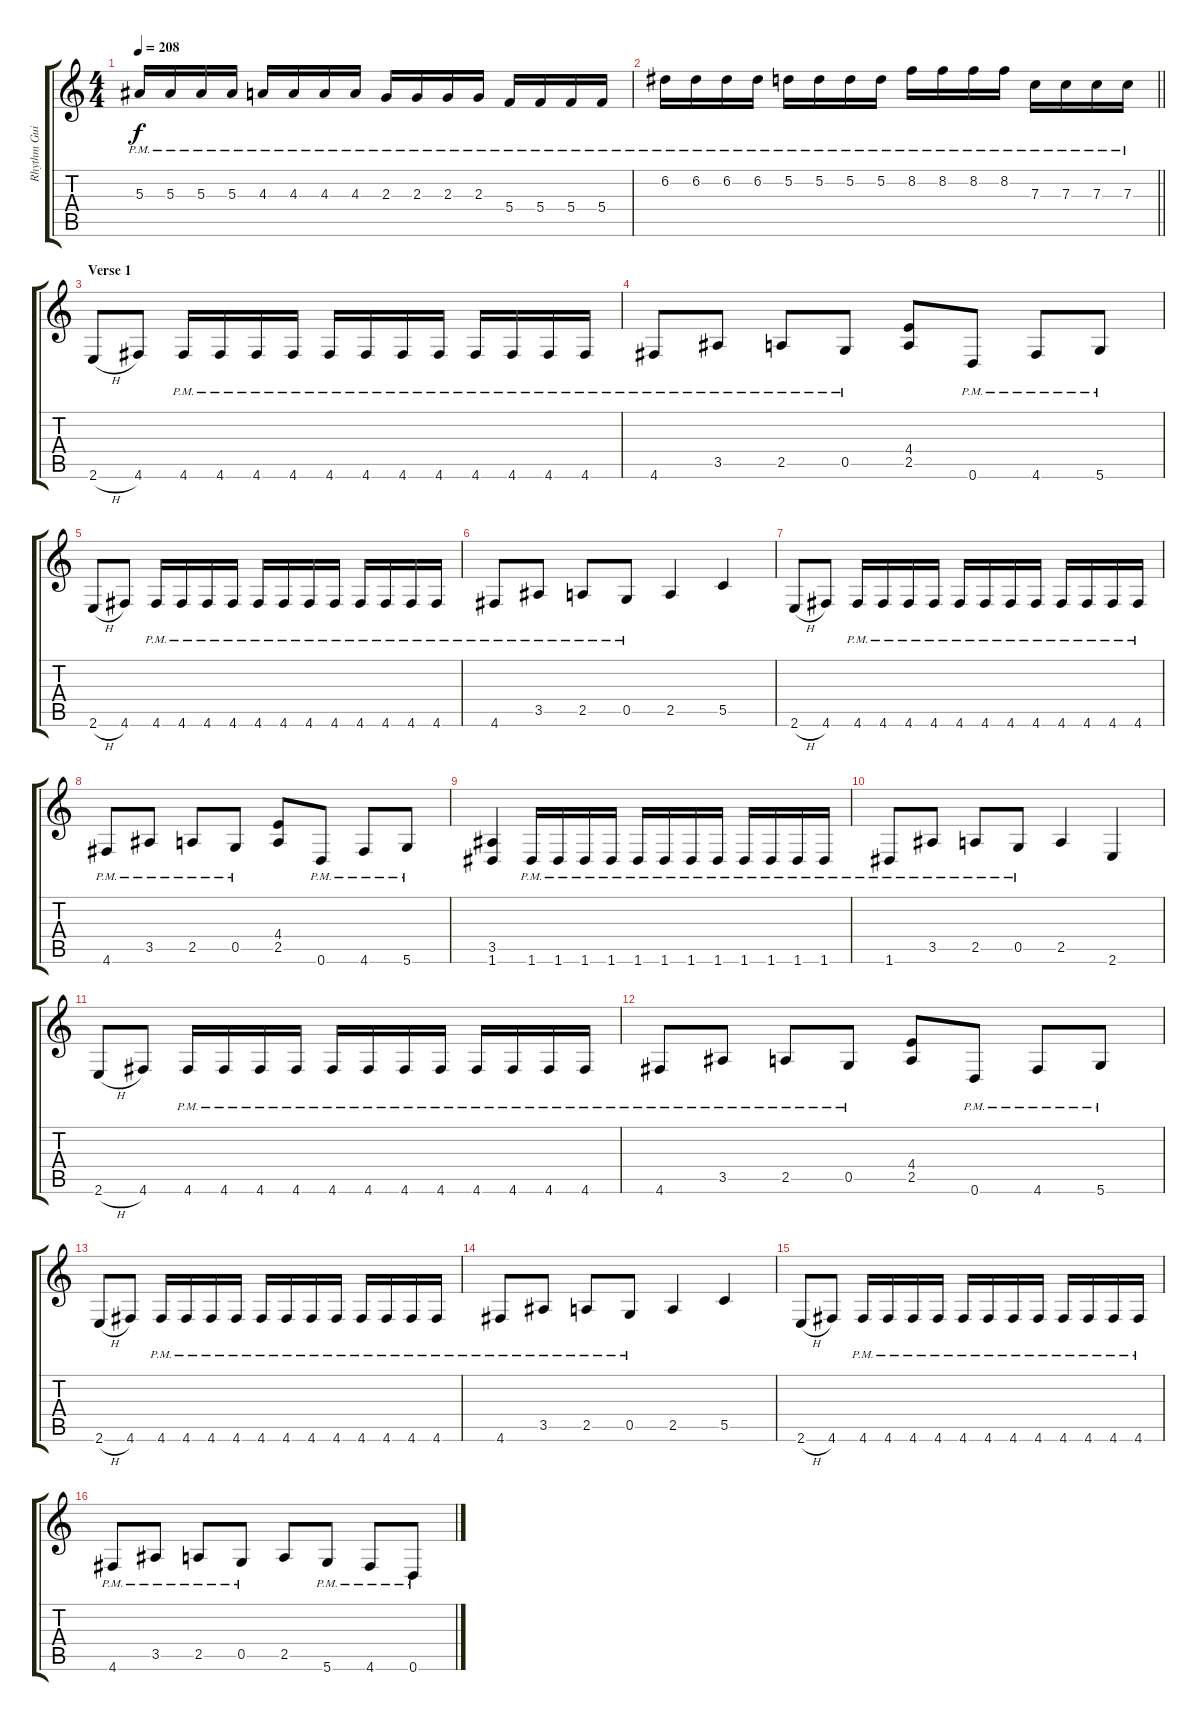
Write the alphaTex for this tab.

\track ("Rhythm Guitar" "Rhythm Gui") {instrument distortionguitar}
\staff {score tabs}
\tuning (D4 A3 F3 C3 G2 D2) {hide}
\ts (4 4)
\tempo 208
\clef g2
\ks c
5.3{pm}.16{dy f} 5.3{pm}.16 5.3{pm}.16 5.3{pm}.16 4.3{pm}.16 4.3{pm}.16 4.3{pm}.16 4.3{pm}.16 2.3{pm}.16 2.3{pm}.16 2.3{pm}.16 2.3{pm}.16 5.4{pm}.16 5.4{pm}.16 5.4{pm}.16 5.4{pm}.16 |
\barLineRight lightlight
6.2{pm}.16 6.2{pm}.16 6.2{pm}.16 6.2{pm}.16 5.2{pm}.16 5.2{pm}.16 5.2{pm}.16 5.2{pm}.16 8.2{pm}.16 8.2{pm}.16 8.2{pm}.16 8.2{pm}.16 7.3{pm}.16 7.3{pm}.16 7.3{pm}.16 7.3{pm}.16 |
\section ("" "Verse 1")
2.6{h}.8{volume 13} 4.6.8 4.6{pm}.16 4.6{pm}.16 4.6{pm}.16 4.6{pm}.16 4.6{pm}.16 4.6{pm}.16 4.6{pm}.16 4.6{pm}.16 4.6{pm}.16 4.6{pm}.16 4.6{pm}.16 4.6{pm}.16 |
4.6{pm}.8 3.5{pm}.8 2.5{pm}.8 0.5{pm}.8 (4.4 2.5).8 0.6{pm}.8 4.6{pm}.8 5.6{pm}.8 |
2.6{h}.8 4.6.8 4.6{pm}.16 4.6{pm}.16 4.6{pm}.16 4.6{pm}.16 4.6{pm}.16 4.6{pm}.16 4.6{pm}.16 4.6{pm}.16 4.6{pm}.16 4.6{pm}.16 4.6{pm}.16 4.6{pm}.16 |
4.6{pm}.8 3.5{pm}.8 2.5{pm}.8 0.5{pm}.8 2.5.4 5.5.4 |
2.6{h}.8 4.6.8 4.6{pm}.16 4.6{pm}.16 4.6{pm}.16 4.6{pm}.16 4.6{pm}.16 4.6{pm}.16 4.6{pm}.16 4.6{pm}.16 4.6{pm}.16 4.6{pm}.16 4.6{pm}.16 4.6{pm}.16 |
4.6{pm}.8 3.5{pm}.8 2.5{pm}.8 0.5{pm}.8 (4.4 2.5).8 0.6{pm}.8 4.6{pm}.8 5.6{pm}.8 |
(3.5 1.6).4 1.6{pm}.16 1.6{pm}.16 1.6{pm}.16 1.6{pm}.16 1.6{pm}.16 1.6{pm}.16 1.6{pm}.16 1.6{pm}.16 1.6{pm}.16 1.6{pm}.16 1.6{pm}.16 1.6{pm}.16 |
1.6{pm}.8 3.5{pm}.8 2.5{pm}.8 0.5{pm}.8 2.5.4 2.6.4 |
2.6{h}.8 4.6.8 4.6{pm}.16 4.6{pm}.16 4.6{pm}.16 4.6{pm}.16 4.6{pm}.16 4.6{pm}.16 4.6{pm}.16 4.6{pm}.16 4.6{pm}.16 4.6{pm}.16 4.6{pm}.16 4.6{pm}.16 |
4.6{pm}.8 3.5{pm}.8 2.5{pm}.8 0.5{pm}.8 (4.4 2.5).8 0.6{pm}.8 4.6{pm}.8 5.6{pm}.8 |
2.6{h}.8 4.6.8 4.6{pm}.16 4.6{pm}.16 4.6{pm}.16 4.6{pm}.16 4.6{pm}.16 4.6{pm}.16 4.6{pm}.16 4.6{pm}.16 4.6{pm}.16 4.6{pm}.16 4.6{pm}.16 4.6{pm}.16 |
4.6{pm}.8 3.5{pm}.8 2.5{pm}.8 0.5{pm}.8 2.5.4 5.5.4 |
2.6{h}.8 4.6.8 4.6{pm}.16 4.6{pm}.16 4.6{pm}.16 4.6{pm}.16 4.6{pm}.16 4.6{pm}.16 4.6{pm}.16 4.6{pm}.16 4.6{pm}.16 4.6{pm}.16 4.6{pm}.16 4.6{pm}.16 |
4.6{pm}.8 3.5{pm}.8 2.5{pm}.8 0.5{pm}.8 2.5.8 5.6{pm}.8 4.6{pm}.8 0.6{pm}.8
